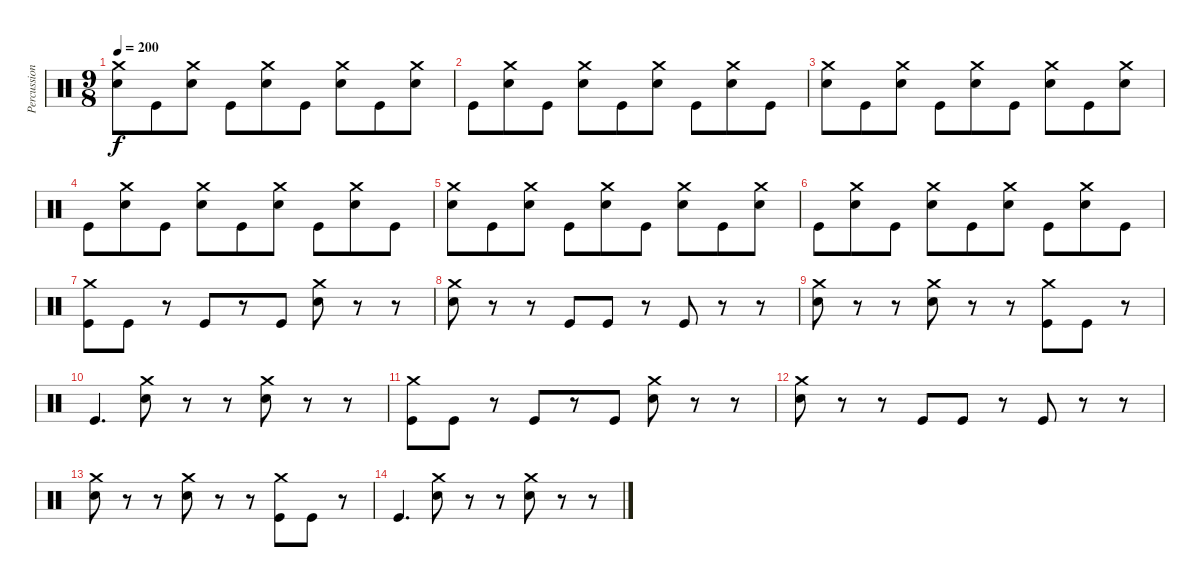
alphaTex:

\track ("Percussion" "Percussion") {instrument percussion}
\staff {score}
\articulation defaults
\ts (9 8)
\tempo 200
\clef neutral
\ks c
("Crash medium (hit)" "Electric Snare (hit)").8{dy f} "Kick (hit)".8 ("Crash medium (hit)" "Electric Snare (hit)").8 "Kick (hit)".8 ("Crash medium (hit)" "Electric Snare (hit)").8 "Kick (hit)".8 ("Crash medium (hit)" "Electric Snare (hit)").8 "Kick (hit)".8 ("Crash medium (hit)" "Electric Snare (hit)").8 |
"Kick (hit)".8 ("Crash medium (hit)" "Electric Snare (hit)").8 "Kick (hit)".8 ("Crash medium (hit)" "Electric Snare (hit)").8 "Kick (hit)".8 ("Crash medium (hit)" "Electric Snare (hit)").8 "Kick (hit)".8 ("Crash medium (hit)" "Electric Snare (hit)").8 "Kick (hit)".8 |
("Crash medium (hit)" "Electric Snare (hit)").8 "Kick (hit)".8 ("Crash medium (hit)" "Electric Snare (hit)").8 "Kick (hit)".8 ("Crash medium (hit)" "Electric Snare (hit)").8 "Kick (hit)".8 ("Crash medium (hit)" "Electric Snare (hit)").8 "Kick (hit)".8 ("Crash medium (hit)" "Electric Snare (hit)").8 |
"Kick (hit)".8 ("Crash medium (hit)" "Electric Snare (hit)").8 "Kick (hit)".8 ("Crash medium (hit)" "Electric Snare (hit)").8 "Kick (hit)".8 ("Crash medium (hit)" "Electric Snare (hit)").8 "Kick (hit)".8 ("Crash medium (hit)" "Electric Snare (hit)").8 "Kick (hit)".8 |
("Crash medium (hit)" "Electric Snare (hit)").8 "Kick (hit)".8 ("Crash medium (hit)" "Electric Snare (hit)").8 "Kick (hit)".8 ("Crash medium (hit)" "Electric Snare (hit)").8 "Kick (hit)".8 ("Crash medium (hit)" "Electric Snare (hit)").8 "Kick (hit)".8 ("Crash medium (hit)" "Electric Snare (hit)").8 |
"Kick (hit)".8 ("Crash medium (hit)" "Electric Snare (hit)").8 "Kick (hit)".8 ("Crash medium (hit)" "Electric Snare (hit)").8 "Kick (hit)".8 ("Crash medium (hit)" "Electric Snare (hit)").8 "Kick (hit)".8 ("Crash medium (hit)" "Electric Snare (hit)").8 "Kick (hit)".8 |
("Crash medium (hit)" "Kick (hit)").8 "Kick (hit)".8 r.8 "Kick (hit)".8 r.8 "Kick (hit)".8 ("Crash medium (hit)" "Electric Snare (hit)").8 r.8 r.8 |
("Crash medium (hit)" "Electric Snare (hit)").8 r.8 r.8 "Kick (hit)".8 "Kick (hit)".8 r.8 "Kick (hit)".8 r.8 r.8 |
("Crash medium (hit)" "Electric Snare (hit)").8 r.8 r.8 ("Crash medium (hit)" "Electric Snare (hit)").8 r.8 r.8 ("Crash medium (hit)" "Kick (hit)").8 "Kick (hit)".8 r.8 |
"Kick (hit)".4{d} ("Crash medium (hit)" "Electric Snare (hit)").8 r.8 r.8 ("Crash medium (hit)" "Electric Snare (hit)").8 r.8 r.8 |
("Crash medium (hit)" "Kick (hit)").8 "Kick (hit)".8 r.8 "Kick (hit)".8 r.8 "Kick (hit)".8 ("Crash medium (hit)" "Electric Snare (hit)").8 r.8 r.8 |
("Crash medium (hit)" "Electric Snare (hit)").8 r.8 r.8 "Kick (hit)".8 "Kick (hit)".8 r.8 "Kick (hit)".8 r.8 r.8 |
("Crash medium (hit)" "Electric Snare (hit)").8 r.8 r.8 ("Crash medium (hit)" "Electric Snare (hit)").8 r.8 r.8 ("Crash medium (hit)" "Kick (hit)").8 "Kick (hit)".8 r.8 |
"Kick (hit)".4{d} ("Crash medium (hit)" "Electric Snare (hit)").8 r.8 r.8 ("Crash medium (hit)" "Electric Snare (hit)").8 r.8 r.8
